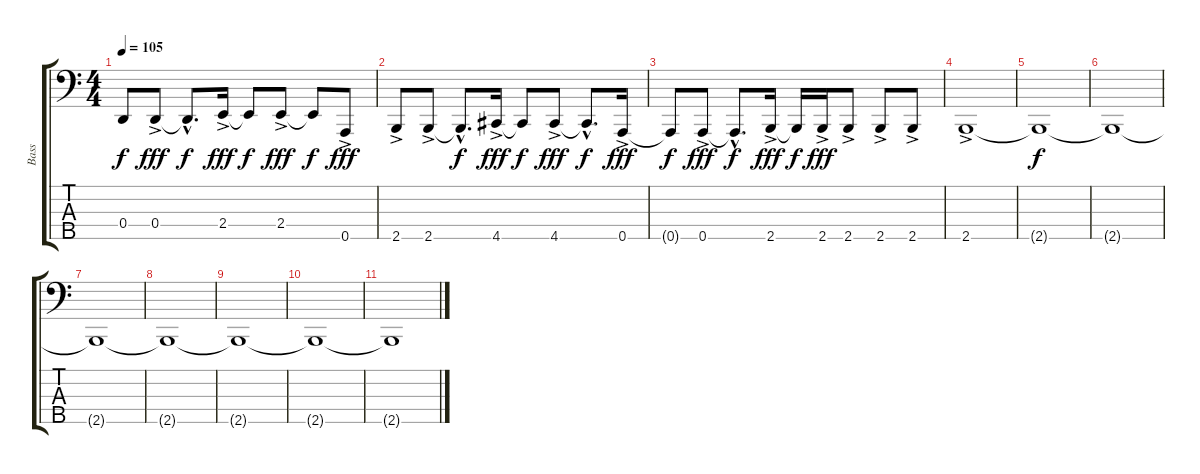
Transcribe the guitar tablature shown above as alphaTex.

\track ("Bass" "Bass") {instrument electricbassfinger}
\staff {score tabs}
\tuning (F2 C2 G1 D1 A0) {hide}
\ts (4 4)
\tempo 105
\clef f4
\ks aminor
0.4{t}.8{dy f} 0.4{ac}.8{dy fff} 0.4{hac t}.8{d dy f} 2.4{ac}.16{dy fff} 2.4{t}.8{dy f} 2.4{ac}.8{dy fff} 2.4{t}.8{dy f} 0.5{ac}.8{dy fff} |
2.5{ac}.8 2.5{ac}.8 2.5{hac t}.8{d dy f} 4.5{ac}.16{dy fff} 4.5{t}.8{dy f} 4.5{ac}.8{dy fff} 4.5{hac t}.8{d dy f} 0.5{ac}.16{dy fff} |
0.5{t}.8{dy f} 0.5{ac}.8{dy fff} 0.5{hac t}.8{d dy f} 2.5{ac}.16{dy fff} 2.5{t}.16{dy f} 2.5{ac}.16{dy fff} 2.5{ac}.8 2.5{ac}.8 2.5{ac}.8 |
2.5{ac}.1 |
2.5{t}.1{dy f} |
2.5{t}.1 |
2.5{t}.1{volume 0} |
2.5{t}.1 |
2.5{t}.1 |
2.5{t}.1 |
2.5{t}.1
